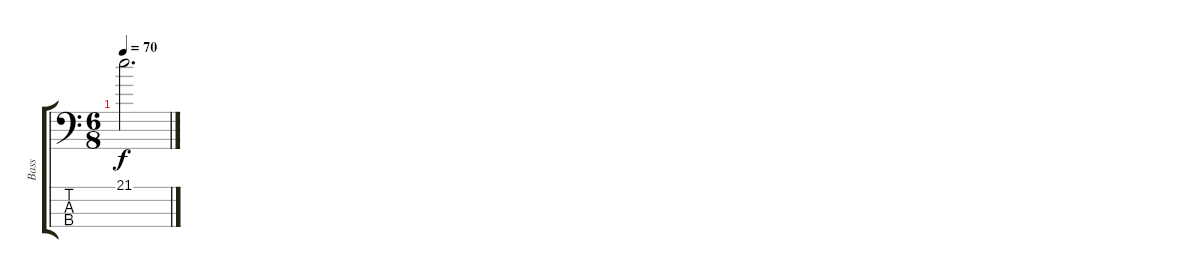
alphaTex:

\track ("Bass" "Bass") {instrument electricbassfinger}
\staff {score tabs}
\tuning (G2 D2 A1 E1) {hide}
\ts (6 8)
\tempo 70
\clef f4
\ks c
21.1.2{d dy f}
